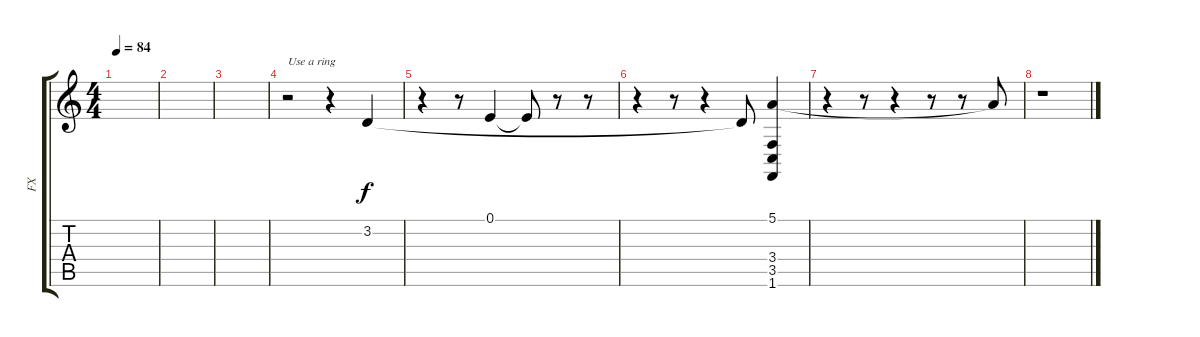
\track ("FX" "FX") {instrument pad6metallic}
\staff {score tabs}
\tuning (E4 B3 G3 D3 A2 E2) {hide}
\ts (4 4)
\tempo 84
\clef g2
\ks c
|
|
|
r.2{txt "Use a ring"} r.4 3.2.4 |
r.4 r.8 0.1.4 0.1{t}.8 r.8 r.8 |
r.4 r.8 r.4 3.2{t}.8 (5.1 3.4 3.5 1.6).4 |
r.4 r.8 r.4 r.8 r.8 5.1{t}.8 |
r.1
